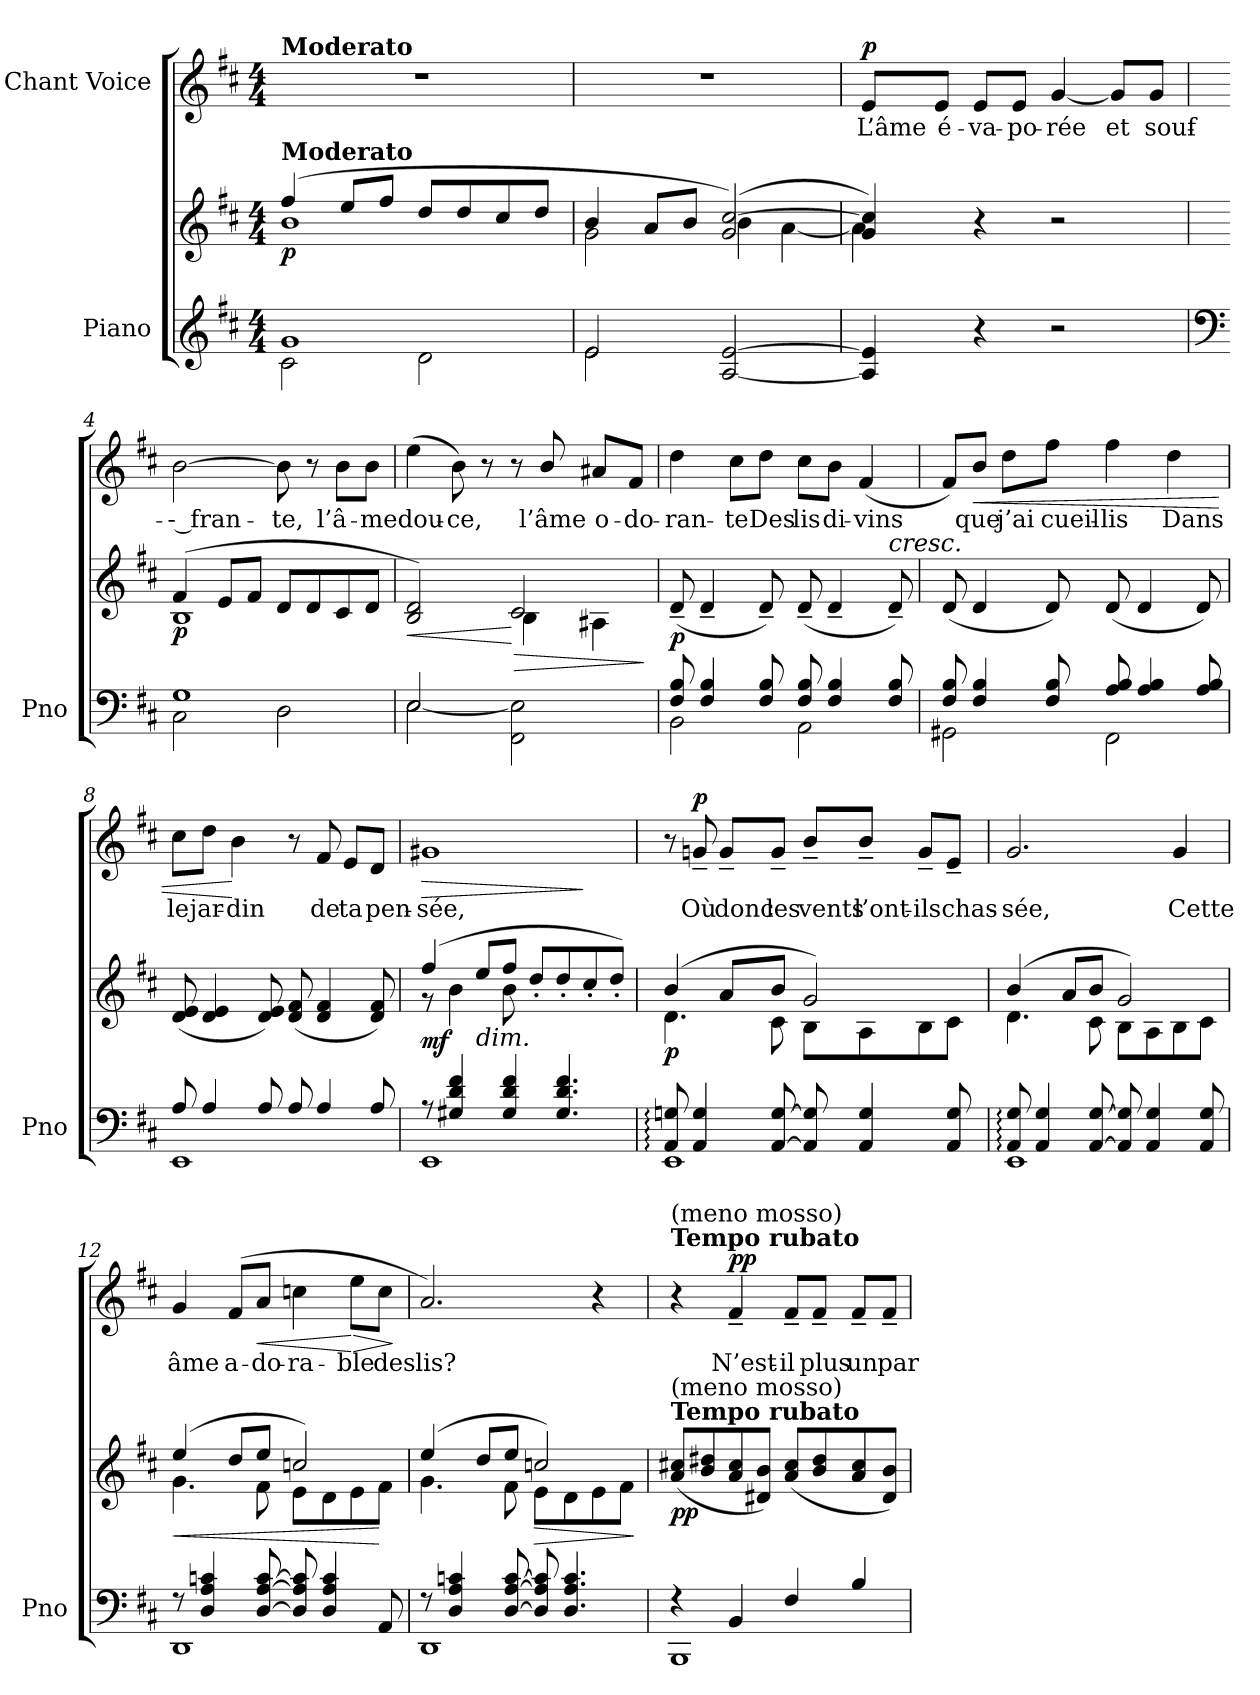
**kern	**kern	**dynam	**kern	**text	**dynam
*part2	*part2	*part2	*part1	*part1	*part1
*staff3	*staff2	*staff2/3	*staff1	*staff1	*staff1
*I"Piano	*	*	*I"Chant Voice	*	*
*I'Pno	*	*	*	*	*
*clefG2	*clefG2	*	*clefG2	*	*
*k[f#c#]	*k[f#c#]	*	*k[f#c#]	*	*
*M4/4	*M4/4	*	*M4/4	*	*
=1	=1	=1	=1	=1	=1
*^	*^	*	*	*	*
!	!	!	!	!	!LO:TX:a:B:t=Moderato	!	!
!	!	!LO:TX:a:B:t=Moderato	!	!	!	!	!
!	!	!	!	!LO:DY:b	!	!	!
1g	2c#\	(4ff#/	1b	p	1r	.	.
.	.	8ee/L	.	.	.	.	.
.	.	8ff#/J	.	.	.	.	.
.	2d\	8dd/L	.	.	.	.	.
.	.	8dd/	.	.	.	.	.
.	.	8cc#/	.	.	.	.	.
.	.	8dd/J	.	.	.	.	.
=2	=2	=2	=2	=2	=2	=2	=2
2e/	2e\	4b/	2g\	.	1r	.	.
.	.	8a/L	.	.	.	.	.
.	.	8b/J	.	.	.	.	.
[2A/ [2e/	2ryy	(<2g/ [2cc#/)	4b\	.	.	.	.
.	.	.	[4a\	.	.	.	.
*v	*v	*	*	*	*	*	*
=3	=3	=3	=3	=3	=3	=3
!	!	!	!	!	!LO:LY:b	!LO:DY:a
4A/] 4e/]	4g/ 4cc#/])	4a\]	.	8e/L	L’âme	p
!	!	!	!	!	!LO:LY:b	!
.	.	.	.	8e/J	é-	.
!	!	!	!	!	!LO:LY:b	!
4r	4r	4ryy	.	8e/L	-va-	.
!	!	!	!	!	!LO:LY:b	!
.	.	.	.	8e/J	-po-	.
!	!	!	!	!	!LO:LY:b	!
2r	2r	2ryy	.	[4g/	-rée	.
!	!	!	!	!	!LO:LY:b	!
.	.	.	.	8g/L]	et	.
!	!	!	!	!	!LO:LY:b	!
.	.	.	.	8g/J	souf-	.
!!LO:LB:g=z
=4	=4	=4	=4	=4	=4	=4
*clefF4	*	*	*	*	*	*
*^	*	*	*	*	*	*
!	!	!	!	!LO:DY:b	!	!LO:LY:b	!
1G	2C#\	(4f#/	1B	p	[2b\	-- fran-	.
.	.	8e/L	.	.	.	.	.
.	.	8f#/J	.	.	.	.	.
!	!	!	!	!	!	!LO:LY:b	!
.	2D\	8d/L	.	.	8b\]	-te,	.
.	.	8d/	.	.	8r	.	.
!	!	!	!	!	!	!LO:LY:b	!
.	.	8c#/	.	.	8b\L	l’â-	.
!	!	!	!	!	!	!LO:LY:b	!
.	.	8d/J	.	.	8b\J	-me	.
=5	=5	=5	=5	=5	=5	=5	=5
!	!	!	!	!LO:HP:b	!	!LO:LY:b	!
2E/	[>2E\	2B/ 2d/)	2ryy	<	(4ee\	dou-	.
!	!	!	!	!	!	!LO:LY:b	!
.	.	.	.	.	8b\)	-ce,	.
.	.	.	.	.	8r	.	.
!	!	!	!	!LO:HP:n=1:b	!	!	!
2ryy	2FF#\ 2E\]	2c#/	4B\	[ >	8r	.	.
!	!	!	!	!	!	!LO:LY:b	!
.	.	.	.	.	8b/	l’âme	.
!	!	!	!	!	!	!LO:LY:b	!
.	.	.	4A#X\	.	8a#X/L	o-	.
!	!	!	!	!	!	!LO:LY:b	!
.	.	.	.	.	8f#/J	-do-	.
*v	*v	*	*	*	*	*	*
*	*v	*v	*	*	*	*
.	.	]	.	.	.
=6	=6	=6	=6	=6	=6
*^	*	*	*	*	*
!	!	!	!LO:DY:b	!	!LO:LY:b	!
8F#/ 8B/	2BB\	(>8d~>/	p	4dd\	-ran-	.
4F#/ 4B/	.	4d~>/	.	.	.	.
!	!	!	!	!	!LO:LY:b	!
.	.	.	.	8cc#\L	-te	.
!	!	!	!	!	!LO:LY:b	!
8F#/ 8B/	.	8d~>/)	.	8dd\J	Des	.
!	!	!	!	!	!LO:LY:b	!
8F#/ 8B/	2AA\	(>8d~>/	.	8cc#\L	lis	.
!	!	!	!	!	!LO:LY:b	!
4F#/ 4B/	.	4d~>/	.	8b\J	di-	.
!	!	!	!	!	!LO:LY:b	!
.	.	.	.	(4f#/	-vins	.
!	!	!LO:TX:a:i:t=cresc.	!	!	!	!
8F#/ 8B/	.	8d~>/)	.	.	.	.
!!LO:LB:g=z
=7	=7	=7	=7	=7	=7	=7
8F#/ 8B/	2GG#X\	(>8d/	.	8f#/L)	.	.
!	!	!	!	!	!LO:LY:b	!LO:HP:b
4F#/ 4B/	.	4d/	.	8b/J	que	<
!	!	!	!	!	!LO:LY:b	!
.	.	.	.	8dd\L	j’ai	.
!	!	!	!	!	!LO:LY:b	!
8F#/ 8B/	.	8d/)	.	8ff#\J	cueil-	.
!	!	!	!	!	!LO:LY:b	!
8A/ 8B/	2FF#\	(>8d/	.	4ff#\	-lis	.
4A/ 4B/	.	4d/	.	.	.	.
!	!	!	!	!	!LO:LY:b	!
.	.	.	.	4dd\	Dans	.
8A/ 8B/	.	8d/)	.	.	.	.
=8	=8	=8	=8	=8	=8	=8
!	!	!	!	!	!LO:LY:b	!
8A/	1EE	(>8d/ 8e/	.	8cc#\L	le	.
!	!	!	!	!	!LO:LY:b	!
4A/	.	4d/ 4e/	.	8dd\J	jar-	.
!	!	!	!	!	!LO:LY:b	!
.	.	.	.	4b\	-din	[
8A/	.	8d/ 8e/)	.	.	.	.
8A/	.	(>8d/ 8f#/	.	8r	.	.
!	!	!	!	!	!LO:LY:b	!
4A/	.	4d/ 4f#/	.	8f#/	de	.
!	!	!	!	!	!LO:LY:b	!
.	.	.	.	8e/L	ta	.
!	!	!	!	!	!LO:LY:b	!
8A/	.	8d/ 8f#/)	.	8d/J	pen-	.
=9	=9	=9	=9	=9	=9	=9
*	*	*^	*	*	*	*
!	!	!	!	!LO:DY:b	!	!LO:LY:b	!LO:HP:b
*	*	*	*	*	*^	*	*
8r	1EE	(4ff#/	8r	mf	1g#X	2ryy	-sée,	>
4G#X/ 4d/ 4f#/	.	.	4b\	.	.	.	.	.
!	!	!LO:TX:b:i:t=dim.	!	!	!	!	!	!
.	.	8ee/L	.	.	.	.	.	.
4G#/ 4d/ 4f#/	.	8ff#/J	8b\	.	.	.	.	.
.	.	8dd'/L	2ryy	.	.	4ryy	.	.
4.G#/ 4.d/ 4.f#/	.	8dd'/	.	.	.	.	.	.
.	.	8cc#'/	.	.	.	4ryy	.	]
.	.	8dd'/J)	.	.	.	.	.	.
*	*	*	*	*	*v	*v	*	*
!!LO:PB:g=z
=10	=10	=10	=10	=10	=10	=10	=10
!	!	!	!	!LO:DY:b	!	!	!
8AA/:: 8Gn/::	1EE:	(4b/	4.d\	p	8r	.	.
!	!	!	!	!	!	!LO:LY:b	!LO:DY:a
4AA/ 4G/	.	.	.	.	8gn~>/	Où	p
!	!	!	!	!	!	!LO:LY:b	!
.	.	8a/L	.	.	8g~>/L	donc	.
!	!	!	!	!	!	!LO:LY:b	!
[8AA/ [8G/	.	8b/J	8c#\	.	8g~>/J	les	.
!	!	!	!	!	!	!LO:LY:b	!
8AA/] 8G/]	.	2g/)	8B\L	.	8b~>/L	vents	.
!	!	!	!	!	!	!LO:LY:b	!
4AA/ 4G/	.	.	8A\	.	8b~>/J	l’ont-	.
!	!	!	!	!	!	!LO:LY:b	!
.	.	.	8B\	.	8g~>/L	-ils	.
!	!	!	!	!	!	!LO:LY:b	!
8AA/ 8G/	.	.	8c#\J	.	8e~>/J	chas-	.
=11	=11	=11	=11	=11	=11	=11	=11
!	!	!	!	!	!	!LO:LY:b	!
8AA/:: 8G/::	1EE	(4b/	4.d\	.	2.g/	-sée,	.
4AA/ 4G/	.	.	.	.	.	.	.
.	.	8a/L	.	.	.	.	.
[8AA/ [8G/	.	8b/J	8c#\	.	.	.	.
8AA/] 8G/]	.	2g/)	8B\L	.	.	.	.
4AA/ 4G/	.	.	8A\	.	.	.	.
!	!	!	!	!	!	!LO:LY:b	!
.	.	.	8B\	.	4g/	Cette	.
8AA/ 8G/	.	.	8c#\J	.	.	.	.
=12	=12	=12	=12	=12	=12	=12	=12
!	!	!	!	!LO:HP:b	!	!LO:LY:b	!
8r	1DD	(4ee/	4.g\	<	4g/	âme	.
4D/ 4A/ 4cn/	.	.	.	.	.	.	.
!	!	!	!	!	!	!LO:LY:b	!
.	.	8dd/L	.	.	(8f#/L	a-	.
!	!	!	!	!	!	!LO:LY:b	!LO:HP:b
[8D/ [8A/ [8c/	.	8ee/J	8f#\	.	8a/J	-do-	<
!	!	!	!	!	!	!LO:LY:b	!
8D/] 8A/] 8c/]	.	2ccn/)	8e\L	.	4ccn\	-ra-	.
4D/ 4A/ 4c/	.	.	8d\	.	.	.	.
!	!	!	!	!	!	!LO:LY:b	!LO:HP:n=1:b
.	.	.	8e\	.	8ee\L	-ble	[ >
!	!	!	!	!	!	!LO:LY:b	!
8AA/	.	.	8f#\J	[	8cc\J	des	.
*v	*v	*	*	*	*	*	*
*	*v	*v	*	*	*	*
.	.	.	.	.	]
!!LO:LB:g=z
=13	=13	=13	=13	=13	=13
*^	*^	*	*	*	*
!	!	!	!	!	!	!LO:LY:b	!
8r	1DD	(4ee/	4.g\	.	2.a/)	lis?	.
4D/ 4A/ 4cn/	.	.	.	.	.	.	.
.	.	8dd/L	.	.	.	.	.
[8D/ [8A/ [8c/	.	8ee/J	8f#\	.	.	.	.
!	!	!	!	!LO:HP:b	!	!	!
8D/] 8A/] 8c/]	.	2ccn/)	8e\L	>	.	.	.
4.D/ 4.A/ 4.c/	.	.	8d\	.	.	.	.
.	.	.	8e\	.	4r	.	.
.	.	.	8f#\J	.	.	.	.
*v	*v	*	*	*	*	*	*
*	*v	*v	*	*	*	*
.	.	]	.	.	.
=14	=14	=14	=14	=14	=14
*^	*	*	*	*	*
!	!	!	!	!LO:TX:a:B:t=Tempo rubato	!	!
!	!	!	!	!LO:TX:a:t=(meno mosso)	!	!
!	!	!LO:TX:a:B:t=Tempo rubato	!	!	!	!
!	!	!LO:TX:a:t=(meno mosso)	!	!	!	!
!	!	!	!LO:DY:b	!	!	!
4r	1BBB	(8a/ 8cc#X/L	pp	4r	.	.
.	.	8b/ 8dd#X/	.	.	.	.
!	!	!	!	!	!LO:LY:b	!LO:DY:a
4BB/	.	8a/ 8cc#/	.	4f#~>/	N’est-	pp
.	.	8d#X/ 8b/J)	.	.	.	.
!	!	!	!	!	!LO:LY:b	!
4F#/	.	(8a/ 8cc#/L	.	8f#~>/L	-il	.
!	!	!	!	!	!LO:LY:b	!
.	.	8b/ 8dd#/	.	8f#~>/J	plus	.
!	!	!	!	!	!LO:LY:b	!
4B/	.	8a/ 8cc#/	.	8f#~>/L	un	.
!	!	!	!	!	!LO:LY:b	!
.	.	8d#/ 8b/J)	.	8f#~>/J	par-	.
*v	*v	*	*	*	*	*
=	=	=	=	=	=
*-	*-	*-	*-	*-	*-
